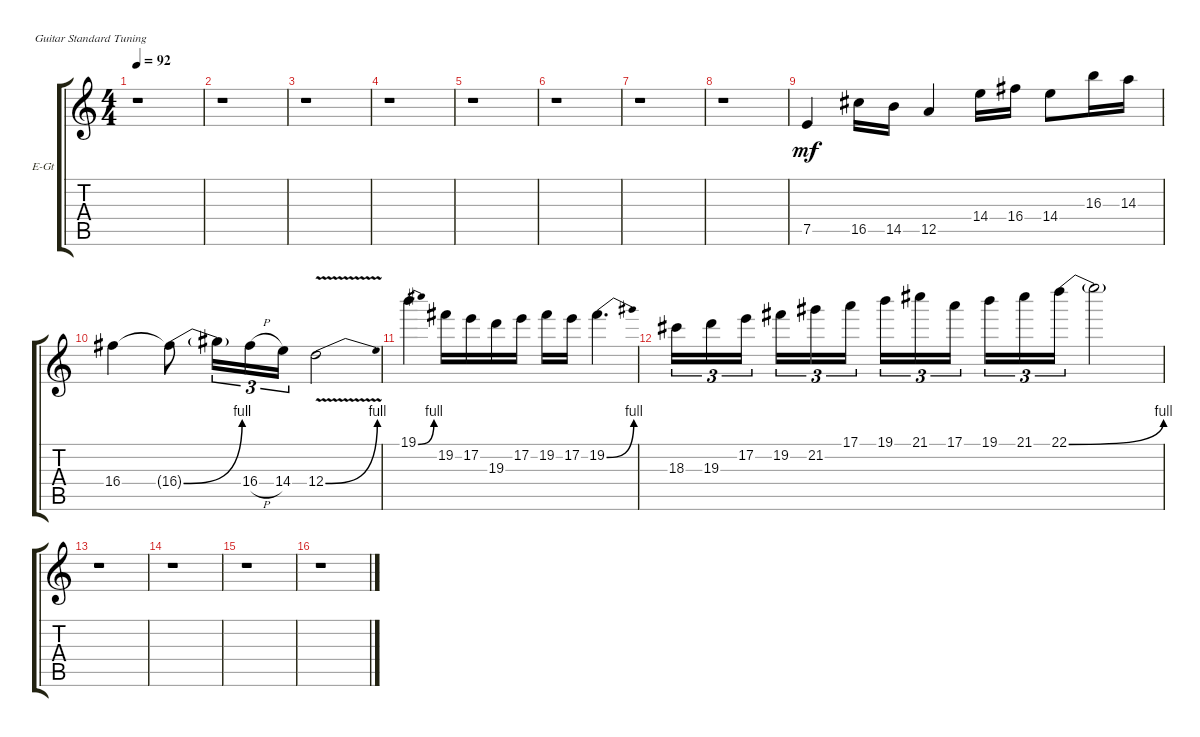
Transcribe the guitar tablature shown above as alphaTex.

\bracketExtendMode groupsimilarinstruments
\firstSystemTrackNameOrientation horizontal
\otherSystemsTrackNameOrientation horizontal
\track ("Lead Guitar 2" "E-Gt") {instrument distortionguitar}
\staff {score tabs}
\tuning (E4 B3 G3 D3 A2 E2)
\ts (4 4)
\tempo 92
\clef g2
\scale
0.487395
\ks c
r.1{dy mf instrument distortionguitar} |
\scale
0.256303 r.1 |
\scale
0.256303 r.1 |
\scale
0.333333 r.1 |
\scale
0.333333 r.1 |
\scale
0.333333 r.1 |
\scale
0.333333 r.1 |
\scale
0.333333 r.1 |
\scale
0.333333 7.5.4 16.5.16 14.5.16 12.5.4 14.4.16 16.4.16 14.4.8 16.3.16 14.3.16 |
\scale
0.333333 16.4.4 16.4{be (bend 0 0 59.4 4) t}.8 16.4{t}.16{tu (3 2)} 16.4{h}.16{tu (3 2)} 14.4.16{tu (3 2)} 12.4{be (bend 0 0 59.4 4) v}.2 |
\scale
0.333333 19.1{be (bend 0 0 59.4 4)}.4 19.2.16 17.2.16 19.3.16 17.2.16 19.2.16 17.2.16 19.2{be (bend 0 0 59.4 4)}.4{d} |
\scale
0.333333 18.3.16{tu (3 2)} 19.3.16{tu (3 2)} 17.2.16{tu (3 2)} 19.2.16{tu (3 2)} 21.2.16{tu (3 2)} 17.1.16{tu (3 2)} 19.1.16{tu (3 2)} 21.1.16{tu (3 2)} 17.1.16{tu (3 2)} 19.1.16{tu (3 2)} 21.1.16{tu (3 2)} 22.1{be (bend 0 0 59.4 4)}.16{tu (3 2)} 22.1{t}.2 |
\scale
0.333333 r.1 |
\scale
0.333333 r.1 |
\scale
0.333333 r.1 |
\scale
0.333333 r.1
